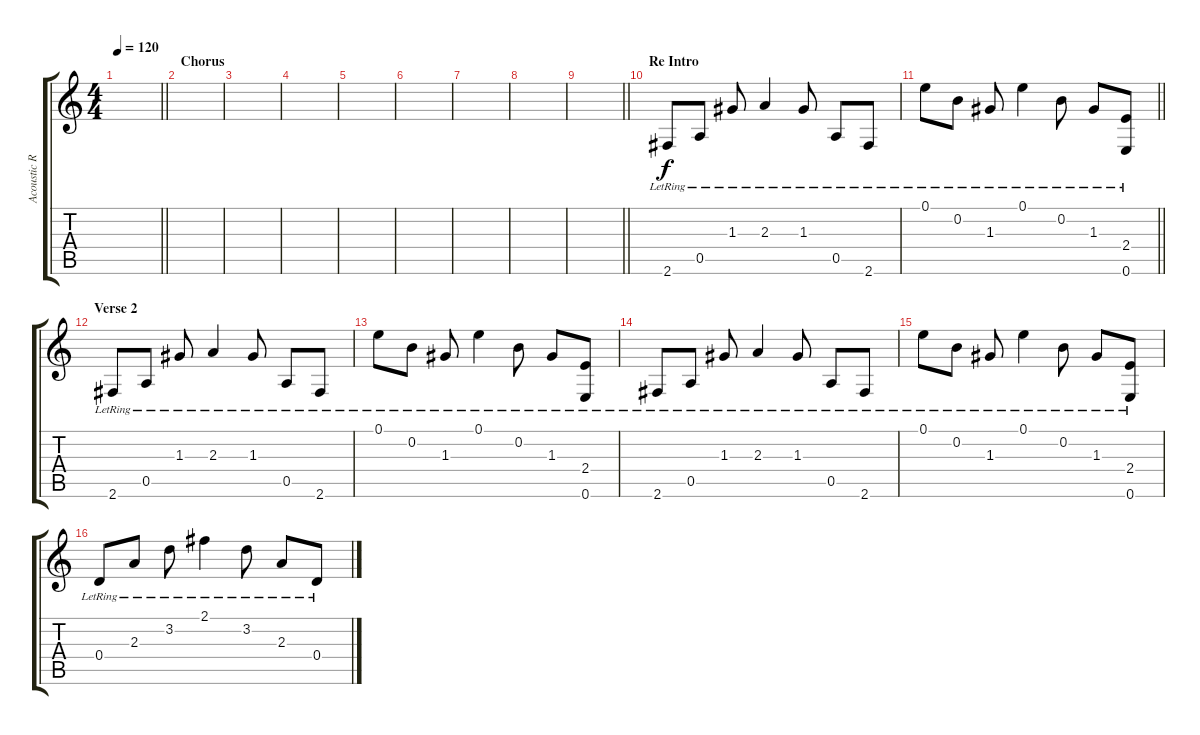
\track ("Acoustic Rythym" "Acoustic R") {instrument acousticguitarsteel}
\staff {score tabs}
\tuning (E4 B3 G3 D3 A2 E2) {hide}
\ts (4 4)
\tempo 120
\clef g2
\barLineRight lightlight
\ks c
|
\section ("" "Chorus")
|
|
|
|
|
|
|
\barLineRight lightlight
|
\section ("" "Re Intro")
2.6{lr}.8 0.5{lr}.8 1.3{lr}.8 2.3{lr}.4 1.3{lr}.8 0.5{lr}.8 2.6{lr}.8 |
\barLineRight lightlight
0.1{lr}.8 0.2{lr}.8 1.3{lr}.8 0.1{lr}.4 0.2{lr}.8 1.3{lr}.8 (2.4{lr} 0.6).8 |
\section ("" "Verse 2")
2.6{lr}.8 0.5{lr}.8 1.3{lr}.8 2.3{lr}.4 1.3{lr}.8 0.5{lr}.8 2.6{lr}.8 |
0.1{lr}.8 0.2{lr}.8 1.3{lr}.8 0.1{lr}.4 0.2{lr}.8 1.3{lr}.8 (2.4{lr} 0.6).8 |
2.6{lr}.8 0.5{lr}.8 1.3{lr}.8 2.3{lr}.4 1.3{lr}.8 0.5{lr}.8 2.6{lr}.8 |
0.1{lr}.8 0.2{lr}.8 1.3{lr}.8 0.1{lr}.4 0.2{lr}.8 1.3{lr}.8 (2.4{lr} 0.6).8 |
0.4{lr}.8 2.3{lr}.8 3.2{lr}.8 2.1{lr}.4 3.2{lr}.8 2.3{lr}.8 0.4{lr}.8
